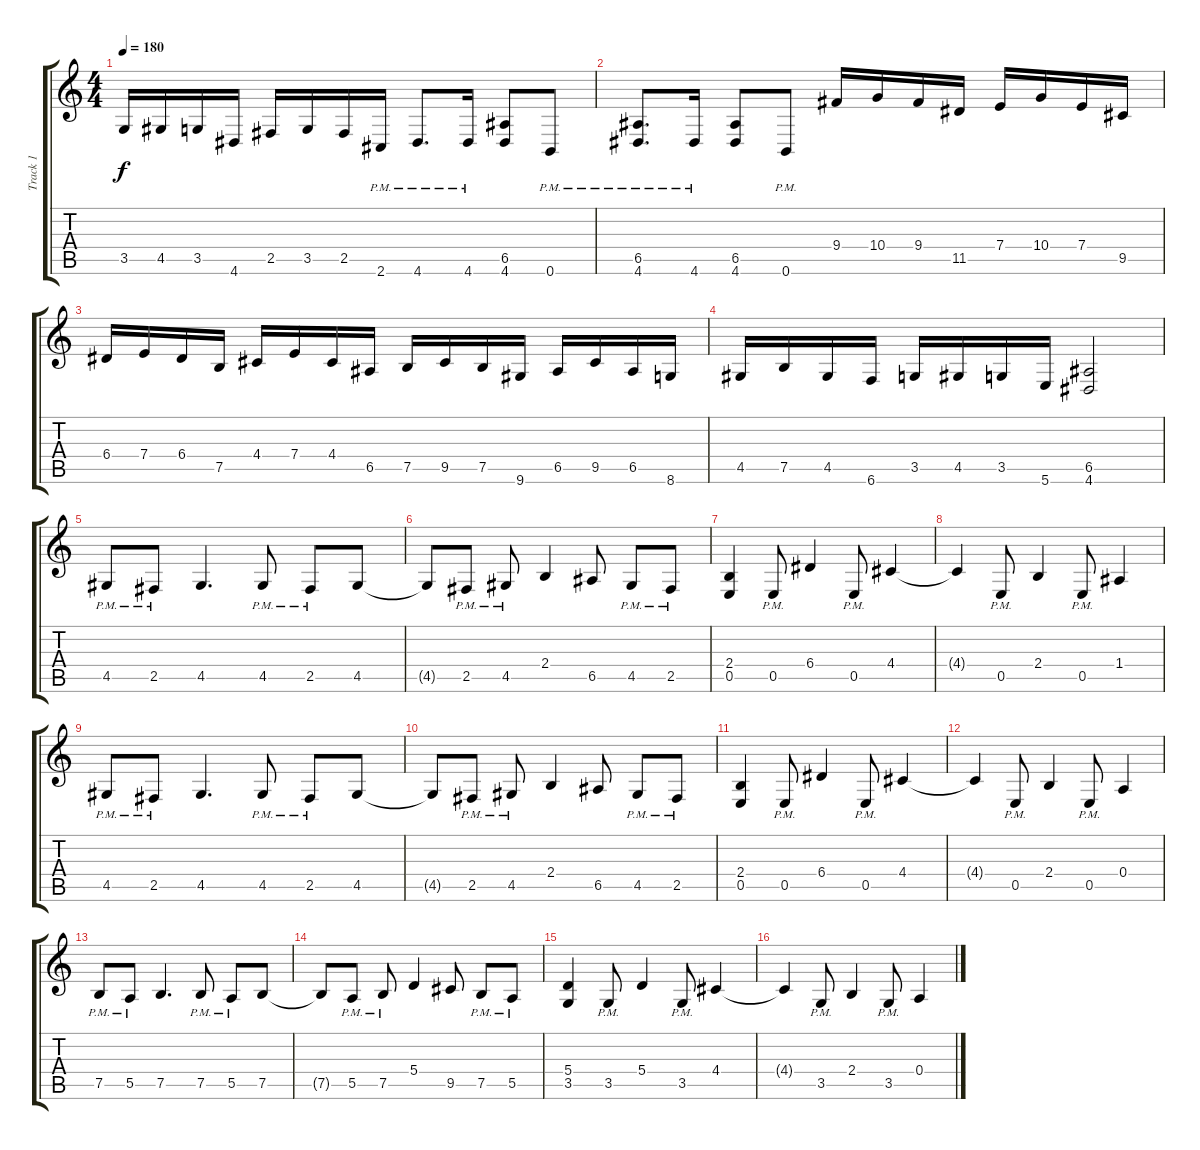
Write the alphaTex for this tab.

\track ("Track 1" "Track 1") {instrument distortionguitar}
\staff {score tabs}
\tuning (B3 Gb3 D3 A2 E2 B1) {hide}
\ts (4 4)
\tempo 180
\clef g2
\ks c
3.5.16{dy f} 4.5.16 3.5.16 4.6.16 2.5.16 3.5.16 2.5.16 2.6{pm}.16 4.6{pm}.8{d} 4.6{pm}.16 (6.5 4.6).8 0.6{pm}.8 |
(6.5{pm} 4.6{pm}).8{d} 4.6{pm}.16 (6.5 4.6).8 0.6{pm}.8 9.4.16 10.4.16 9.4.16 11.5.16 7.4.16 10.4.16 7.4.16 9.5.16 |
6.4.16 7.4.16 6.4.16 7.5.16 4.4.16 7.4.16 4.4.16 6.5.16 7.5.16 9.5.16 7.5.16 9.6.16 6.5.16 9.5.16 6.5.16 8.6.16 |
4.5.16 7.5.16 4.5.16 6.6.16 3.5.16 4.5.16 3.5.16 5.6.16 (6.5 4.6).2 |
4.5{pm}.8 2.5{pm}.8 4.5.4{d} 4.5{pm}.8 2.5{pm}.8 4.5.8 |
4.5{t}.8 2.5{pm}.8 4.5{pm}.8 2.4.4 6.5.8 4.5{pm}.8 2.5{pm}.8 |
(2.4 0.5).4 0.5{pm}.8 6.4.4 0.5{pm}.8 4.4.4 |
4.4{t}.4 0.5{pm}.8 2.4.4 0.5{pm}.8 1.4.4 |
4.5{pm}.8 2.5{pm}.8 4.5.4{d} 4.5{pm}.8 2.5{pm}.8 4.5.8 |
4.5{t}.8 2.5{pm}.8 4.5{pm}.8 2.4.4 6.5.8 4.5{pm}.8 2.5{pm}.8 |
(2.4 0.5).4 0.5{pm}.8 6.4.4 0.5{pm}.8 4.4.4 |
4.4{t}.4 0.5{pm}.8 2.4.4 0.5{pm}.8 0.4.4 |
7.5{pm}.8 5.5{pm}.8 7.5.4{d} 7.5{pm}.8 5.5{pm}.8 7.5.8 |
7.5{t}.8 5.5{pm}.8 7.5{pm}.8 5.4.4 9.5.8 7.5{pm}.8 5.5{pm}.8 |
(5.4 3.5).4 3.5{pm}.8 5.4.4 3.5{pm}.8 4.4.4 |
4.4{t}.4 3.5{pm}.8 2.4.4 3.5{pm}.8 0.4.4
